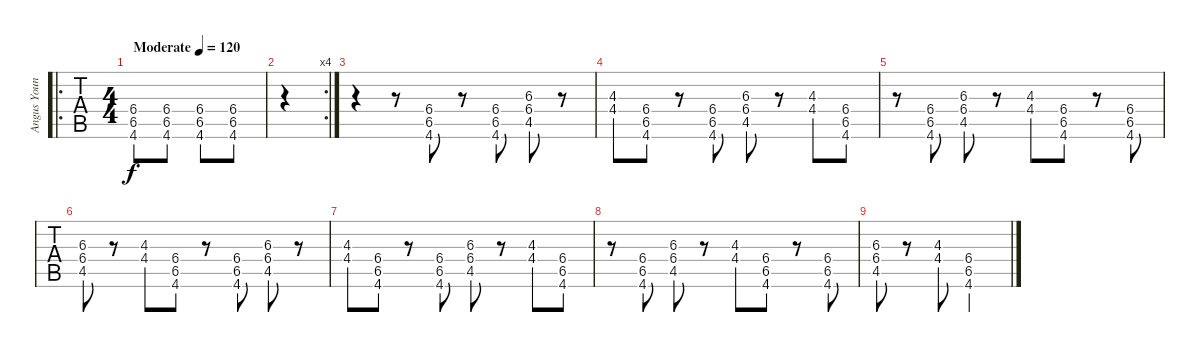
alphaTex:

\track ("Angus Young" "Angus Youn") {instrument distortionguitar}
\staff {tabs}
\tuning (E4 B3 G3 D3 A2 E2) {hide}
\ro
\ts (4 4)
\tempo (120 "Moderate")
\clef g2
\ks c
(6.4 6.5 4.6).8{dy f instrument distortionguitar} (6.4 6.5 4.6).8 (6.4 6.5 4.6).8 (6.4 6.5 4.6).8 |
\rc 4
|
r.4 r.8 (6.4 6.5 4.6).8 r.8 (6.4 6.5 4.6).8 (6.3 6.4 4.5).8 r.8 |
(4.3 4.4).8 (6.4 6.5 4.6).8 r.8 (6.4 6.5 4.6).8 (6.3 6.4 4.5).8 r.8 (4.3 4.4).8 (6.4 6.5 4.6).8 |
r.8 (6.4 6.5 4.6).8 (6.3 6.4 4.5).8 r.8 (4.3 4.4).8 (6.4 6.5 4.6).8 r.8 (6.4 6.5 4.6).8 |
(6.3 6.4 4.5).8 r.8 (4.3 4.4).8 (6.4 6.5 4.6).8 r.8 (6.4 6.5 4.6).8 (6.3 6.4 4.5).8 r.8 |
(4.3 4.4).8 (6.4 6.5 4.6).8 r.8 (6.4 6.5 4.6).8 (6.3 6.4 4.5).8 r.8 (4.3 4.4).8 (6.4 6.5 4.6).8 |
r.8 (6.4 6.5 4.6).8 (6.3 6.4 4.5).8 r.8 (4.3 4.4).8 (6.4 6.5 4.6).8 r.8 (6.4 6.5 4.6).8 |
(6.3 6.4 4.5).8 r.8 (4.3 4.4).8 (6.4 6.5 4.6).2
